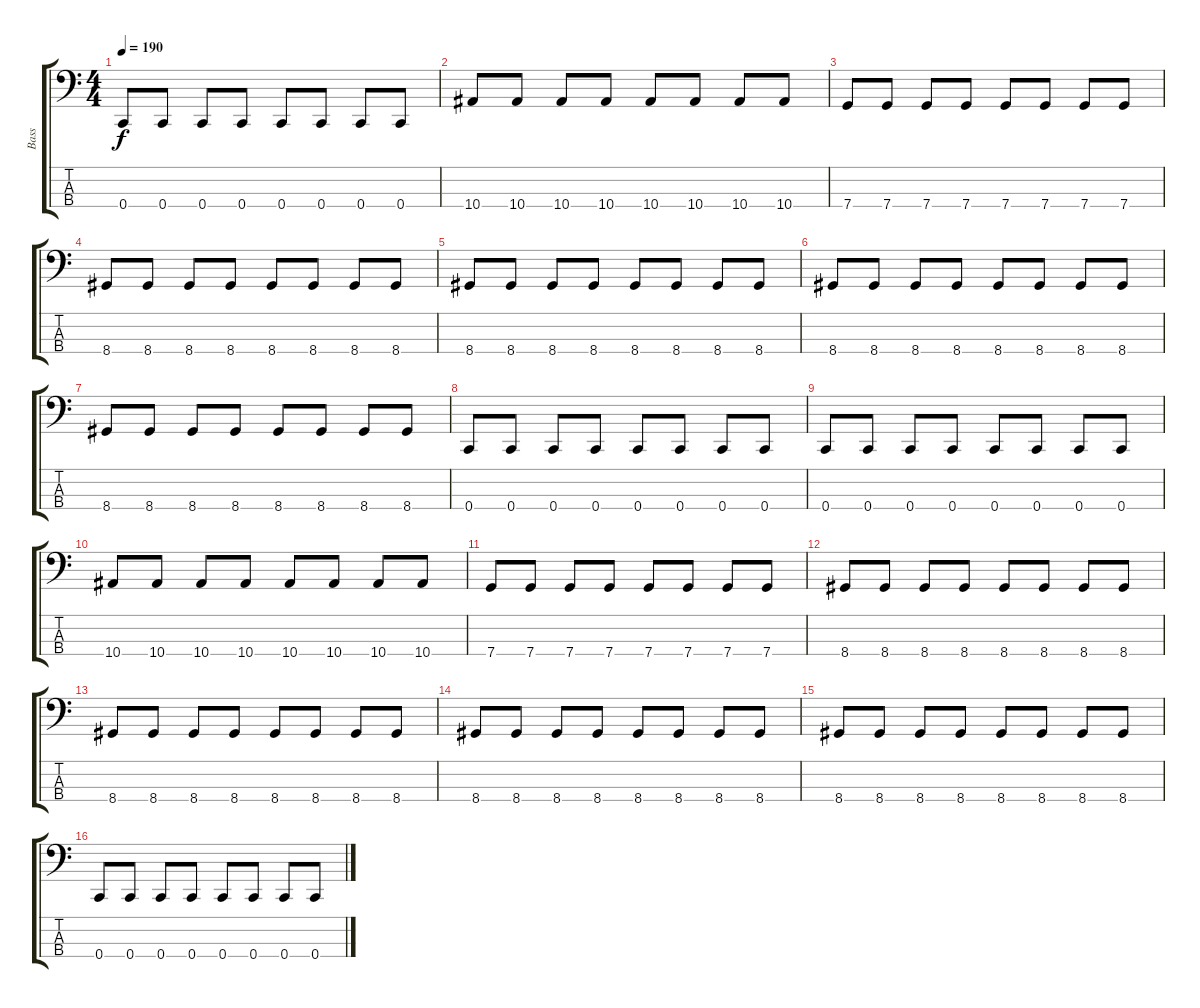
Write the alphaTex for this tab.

\track ("Bass" "Bass") {instrument electricbasspick}
\staff {score tabs}
\tuning (F2 C2 G1 C1) {hide}
\ts (4 4)
\tempo 190
\clef f4
\ks c
0.4.8{dy f} 0.4.8 0.4.8 0.4.8 0.4.8 0.4.8 0.4.8 0.4.8 |
10.4.8 10.4.8 10.4.8 10.4.8 10.4.8 10.4.8 10.4.8 10.4.8 |
7.4.8 7.4.8 7.4.8 7.4.8 7.4.8 7.4.8 7.4.8 7.4.8 |
8.4.8 8.4.8 8.4.8 8.4.8 8.4.8 8.4.8 8.4.8 8.4.8 |
8.4.8 8.4.8 8.4.8 8.4.8 8.4.8 8.4.8 8.4.8 8.4.8 |
8.4.8 8.4.8 8.4.8 8.4.8 8.4.8 8.4.8 8.4.8 8.4.8 |
8.4.8 8.4.8 8.4.8 8.4.8 8.4.8 8.4.8 8.4.8 8.4.8 |
0.4.8 0.4.8 0.4.8 0.4.8 0.4.8 0.4.8 0.4.8 0.4.8 |
0.4.8 0.4.8 0.4.8 0.4.8 0.4.8 0.4.8 0.4.8 0.4.8 |
10.4.8 10.4.8 10.4.8 10.4.8 10.4.8 10.4.8 10.4.8 10.4.8 |
7.4.8 7.4.8 7.4.8 7.4.8 7.4.8 7.4.8 7.4.8 7.4.8 |
8.4.8 8.4.8 8.4.8 8.4.8 8.4.8 8.4.8 8.4.8 8.4.8 |
8.4.8 8.4.8 8.4.8 8.4.8 8.4.8 8.4.8 8.4.8 8.4.8 |
8.4.8 8.4.8 8.4.8 8.4.8 8.4.8 8.4.8 8.4.8 8.4.8 |
8.4.8 8.4.8 8.4.8 8.4.8 8.4.8 8.4.8 8.4.8 8.4.8 |
0.4.8 0.4.8 0.4.8 0.4.8 0.4.8 0.4.8 0.4.8 0.4.8
